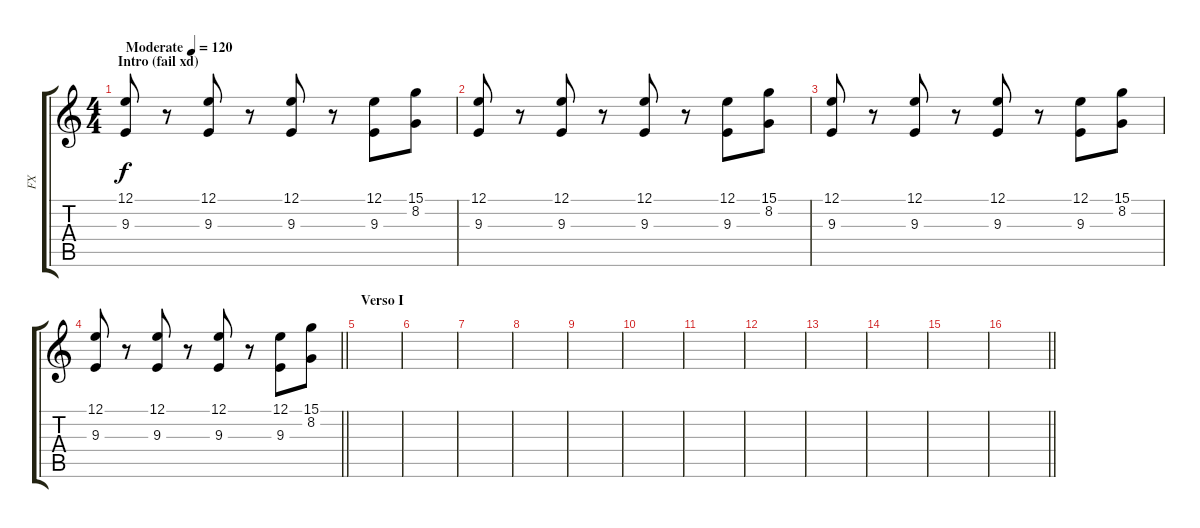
\track ("FX" "FX") {instrument pad3polysynth}
\staff {score tabs}
\tuning (E4 B3 G3 D3 A2 E2) {hide}
\ts (4 4)
\section ("" "Intro (fail xd)")
\tempo (120 "Moderate")
\clef g2
\ks c
(12.1 9.3).8{dy f instrument pad3polysynth} r.8 (12.1 9.3).8 r.8 (12.1 9.3).8 r.8 (12.1 9.3).8 (15.1 8.2).8 |
(12.1 9.3).8 r.8 (12.1 9.3).8 r.8 (12.1 9.3).8 r.8 (12.1 9.3).8 (15.1 8.2).8 |
(12.1 9.3).8 r.8 (12.1 9.3).8 r.8 (12.1 9.3).8 r.8 (12.1 9.3).8 (15.1 8.2).8 |
\barLineRight lightlight
(12.1 9.3).8 r.8 (12.1 9.3).8 r.8 (12.1 9.3).8 r.8 (12.1 9.3).8 (15.1 8.2).8 |
\section ("" "Verso I")
|
|
|
|
|
|
|
|
|
|
|
\barLineRight lightlight
